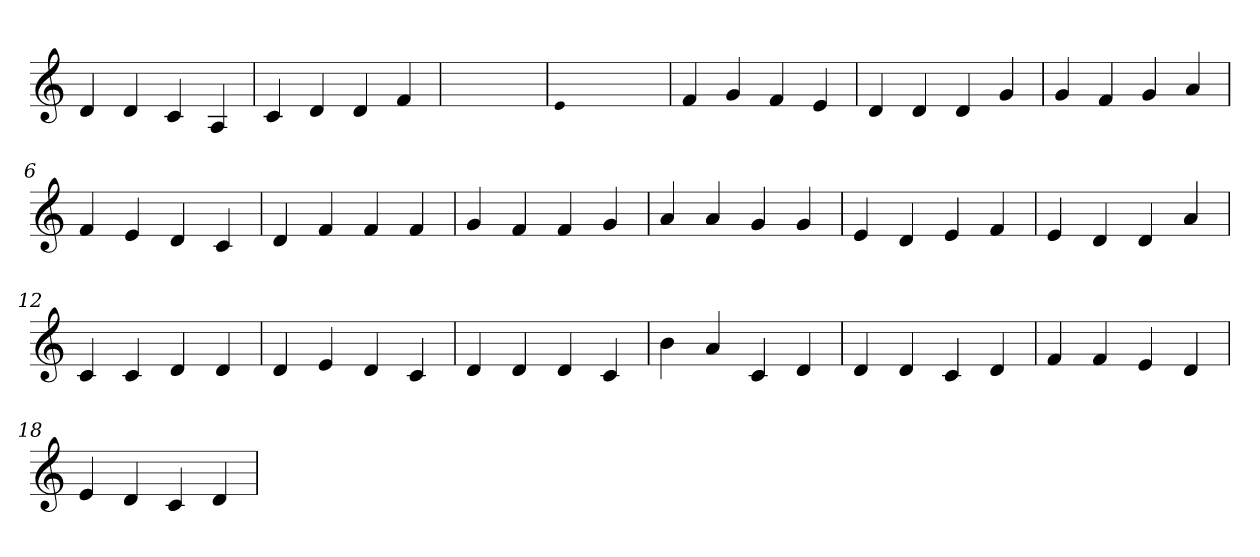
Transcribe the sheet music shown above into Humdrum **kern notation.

**kern
*part1
*staff1
*clefG2
=1
4d
4d
4c
4A
=2
4c
4d
4d
4f
=3
1ryy
=3
qqe
1ryy
=3
4f
4g
4f
4e
=4
4d
4d
4d
4g
=5
4g
4f
4g
4a
=6
4f
4e
4d
4c
=7
4d
4f
4f
4f
=8
4g
4f
4f
4g
=9
4a
4a
4g
4g
=10
4e
4d
4e
4f
=11
4e
4d
4d
4a
=12
4c
4c
4d
4d
=13
4d
4e
4d
4c
=14
4d
4d
4d
4c
=15
4b
4a
4c
4d
=16
4d
4d
4c
4d
=17
4f
4f
4e
4d
=18
4e
4d
4c
4d
=
*-
